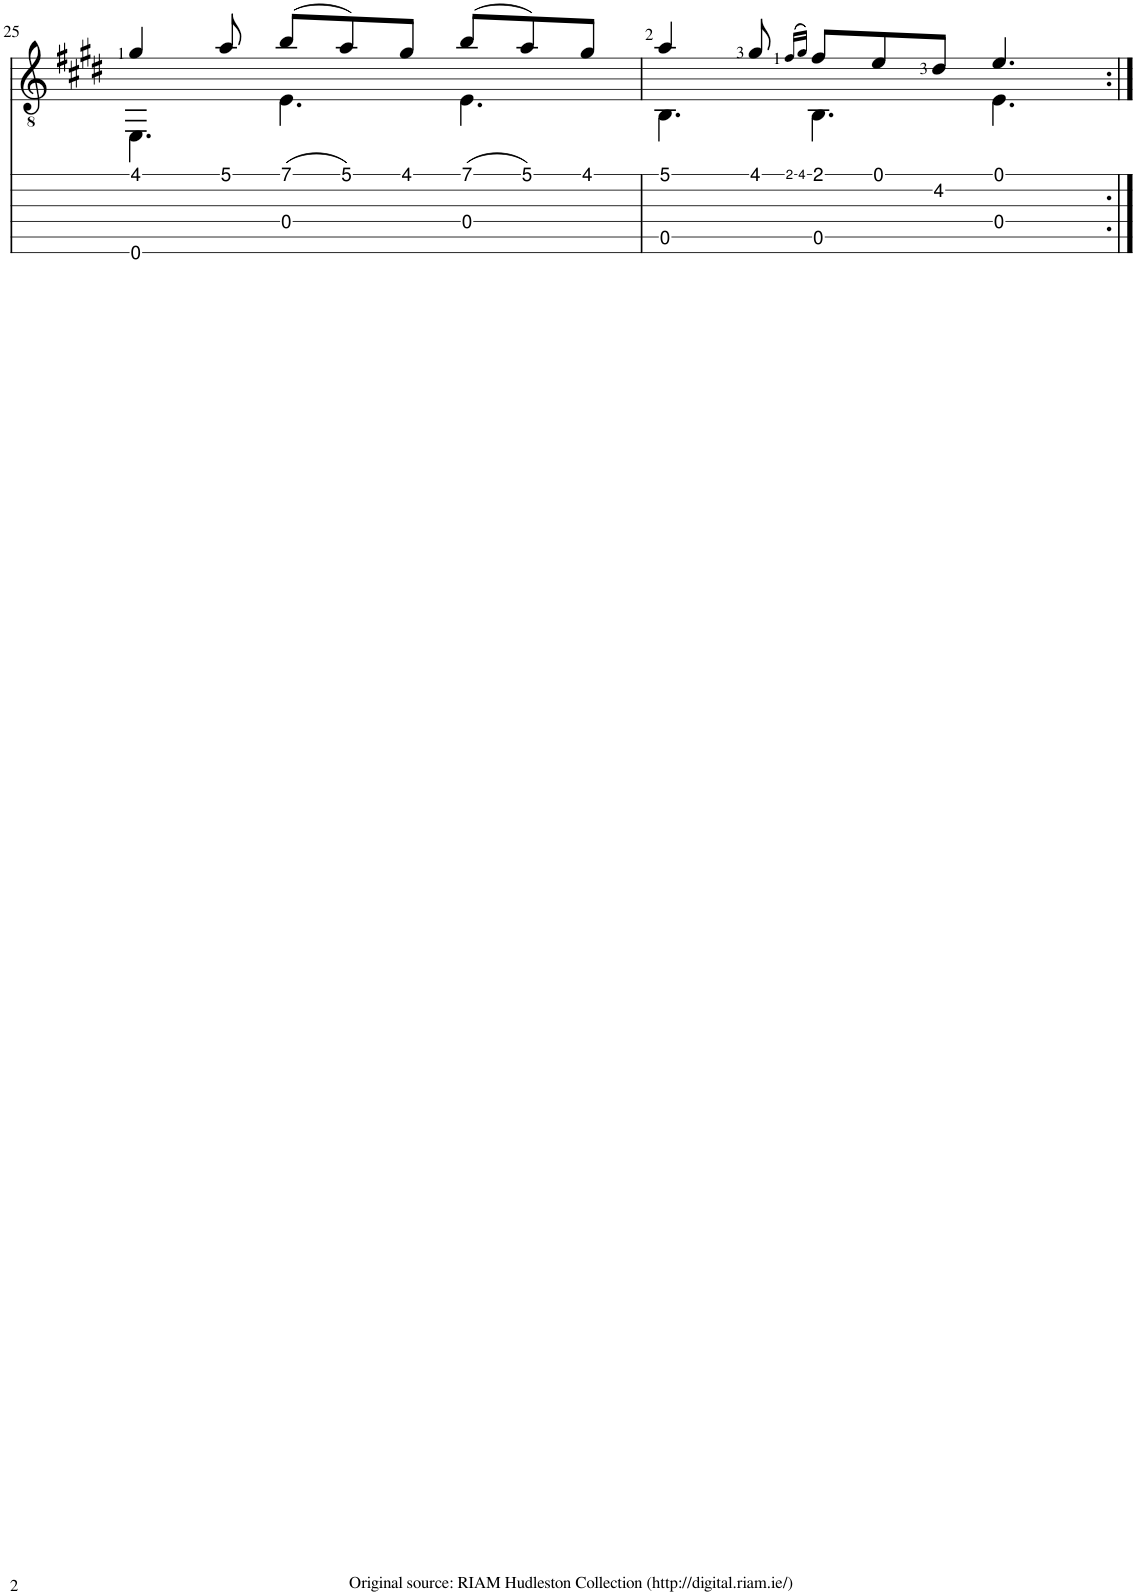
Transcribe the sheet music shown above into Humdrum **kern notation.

**kern	**kern
*part1	*part1
*staff2	*staff1
*I"Guitar	*
*I'Guit.	*
!!LO:PB:g=z
*	*clefGv2
*k[f#c#g#d#]	*k[f#c#g#d#]
*M9/8	*M9/8
=25	=25
*^	*^
4g#	4.EE	4g#/	4.EE\
8a	.	8a/	.
8bL	4.E	(8b/L	4.E\
8a	.	8a/)	.
8g#J	.	8g#/J	.
8bL	4.E	(8b/L	4.E\
8a	.	8a/)	.
8g#J	.	8g#/J	.
=26	=26	=26	=26
4a	4.BB	4a/	4.BB\
8g#	.	8g#/	.
qf#	.	(16qf#/LL	.
qg#	.	16qg#/JJ)	.
8f#L	4.BB	8f#/L	4.BB\
8e	.	8e/	.
8d#J	.	8d#/J	.
4.e	4.E	4.e/	4.E\
*v	*v	*	*
*	*v	*v
=:|!	=:|!
*-	*-
